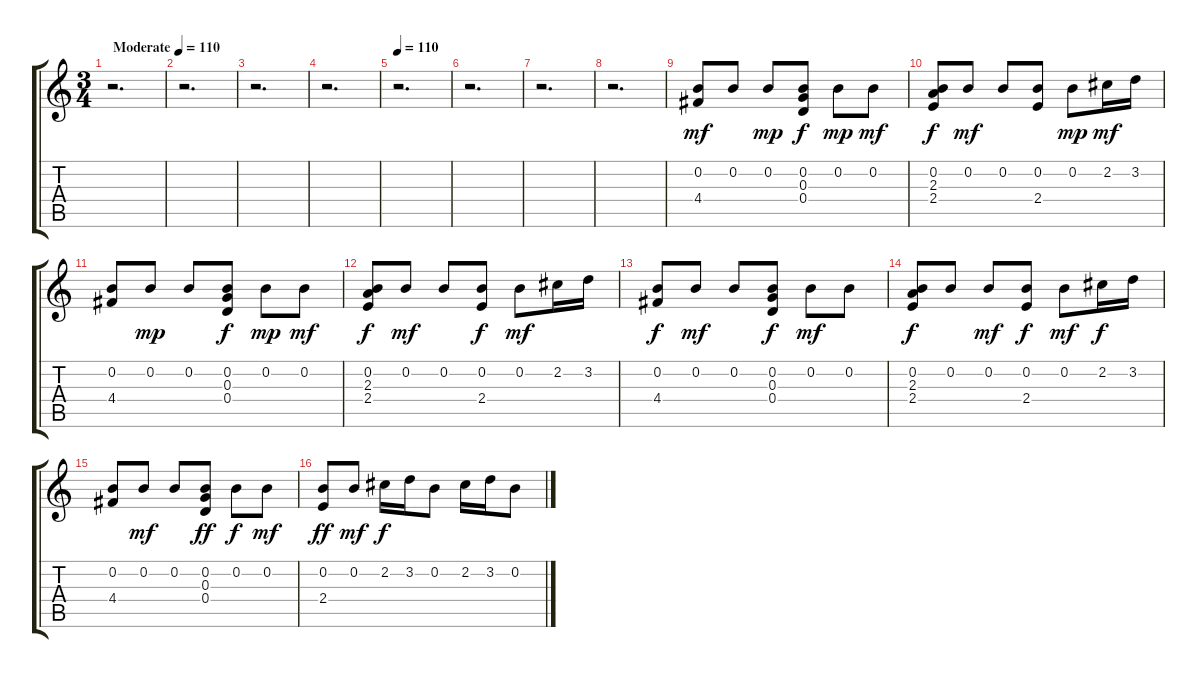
\track "" {instrument acousticguitarnylon}
\staff {score tabs}
\tuning (E4 B3 G3 D3 A2 E2) {hide}
\ts (3 4)
\tempo (110 "Moderate")
\clef g2
\ks c
r.2{d dy mf instrument acousticguitarnylon} |
r.2{d} |
r.2{d} |
r.2{d} |
\tempo 110
r.2{d} |
r.2{d} |
r.2{d} |
r.2{d} |
(0.2 4.4).8 0.2.8 0.2.8{dy mp} (0.2 0.3 0.4).8{dy f} 0.2.8{dy mp} 0.2.8{dy mf} |
(0.2 2.3 2.4).8{dy f} 0.2.8{dy mf} 0.2.8 (0.2 2.4).8 0.2.8{dy mp} 2.2.16{dy mf} 3.2.16 |
(0.2 4.4).8 0.2.8{dy mp} 0.2.8 (0.2 0.3 0.4).8{dy f} 0.2.8{dy mp} 0.2.8{dy mf} |
(0.2 2.3 2.4).8{dy f} 0.2.8{dy mf} 0.2.8 (0.2 2.4).8{dy f} 0.2.8{dy mf} 2.2.16 3.2.16 |
(0.2 4.4).8{dy f} 0.2.8{dy mf} 0.2.8 (0.2 0.3 0.4).8{dy f} 0.2.8{dy mf} 0.2.8 |
(0.2 2.3 2.4).8{dy f} 0.2.8 0.2.8{dy mf} (0.2 2.4).8{dy f} 0.2.8{dy mf} 2.2.16{dy f} 3.2.16 |
(0.2 4.4).8 0.2.8{dy mf} 0.2.8 (0.2 0.3 0.4).8{dy ff} 0.2.8{dy f} 0.2.8{dy mf} |
(0.2 2.4).8{dy ff} 0.2.8{dy mf} 2.2.16{dy f} 3.2.16 0.2.8 2.2.16 3.2.16 0.2.8
